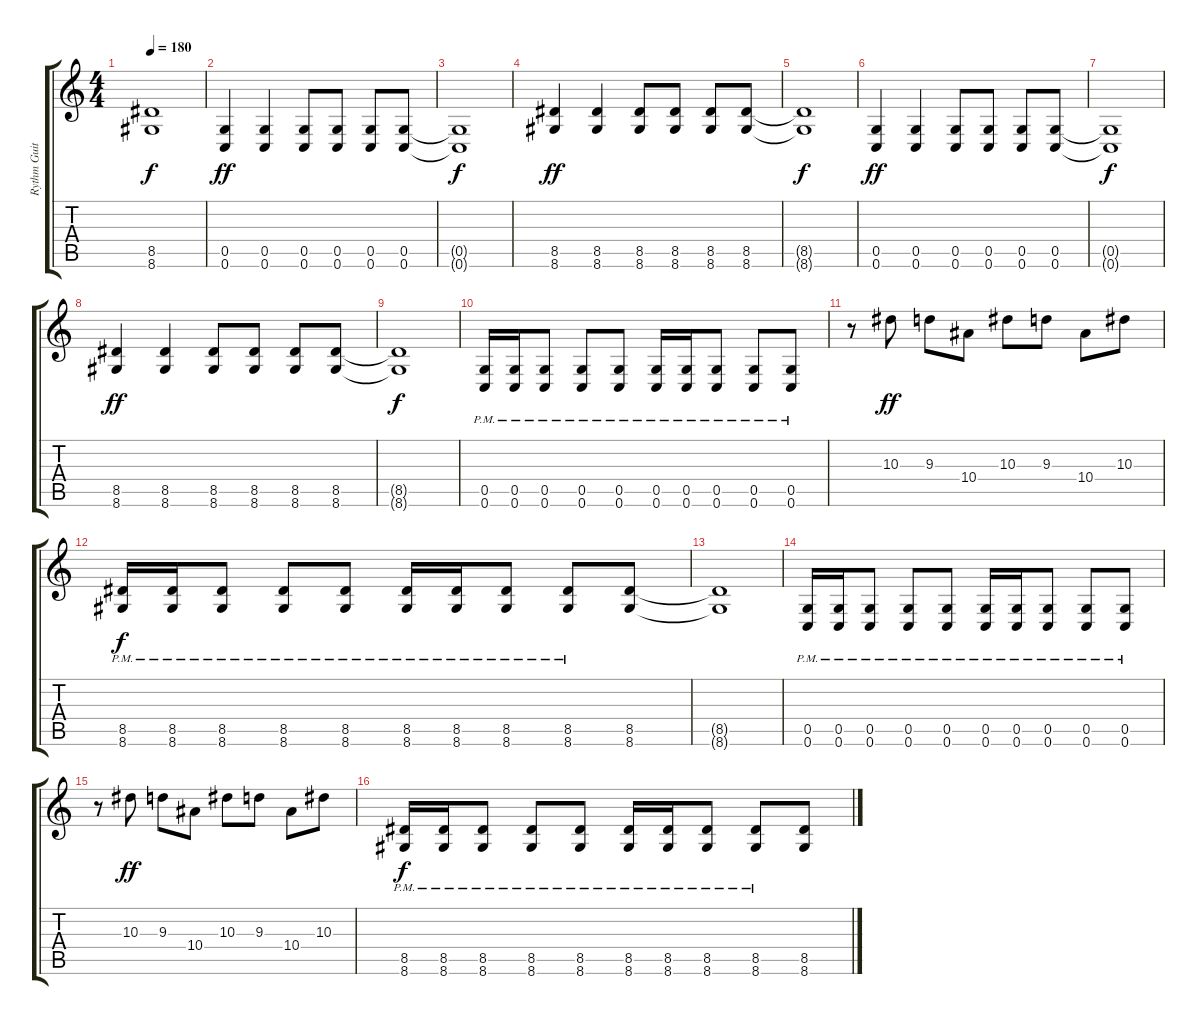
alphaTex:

\track ("Rythm Guitar" "Rythm Guit") {instrument distortionguitar}
\staff {score tabs}
\tuning (D4 A3 F3 C3 G2 C2) {hide}
\ts (4 4)
\tempo 180
\clef g2
\ks c
(8.5{t} 8.6{t}).1{dy f} |
(0.5 0.6).4{dy ff} (0.5 0.6).4 (0.5 0.6).8 (0.5 0.6).8 (0.5 0.6).8 (0.5 0.6).8 |
(0.5{t} 0.6{t}).1{dy f} |
(8.5 8.6).4{dy ff} (8.5 8.6).4 (8.5 8.6).8 (8.5 8.6).8 (8.5 8.6).8 (8.5 8.6).8 |
(8.5{t} 8.6{t}).1{dy f} |
(0.5 0.6).4{dy ff} (0.5 0.6).4 (0.5 0.6).8 (0.5 0.6).8 (0.5 0.6).8 (0.5 0.6).8 |
(0.5{t} 0.6{t}).1{dy f} |
(8.5 8.6).4{dy ff} (8.5 8.6).4 (8.5 8.6).8 (8.5 8.6).8 (8.5 8.6).8 (8.5 8.6).8 |
(8.5{t} 8.6{t}).1{dy f} |
(0.5{pm} 0.6{pm}).16{volume 13} (0.5{pm} 0.6{pm}).16 (0.5{pm} 0.6{pm}).8 (0.5{pm} 0.6{pm}).8 (0.5{pm} 0.6{pm}).8 (0.5{pm} 0.6{pm}).16 (0.5{pm} 0.6{pm}).16 (0.5{pm} 0.6{pm}).8 (0.5{pm} 0.6{pm}).8 (0.5{pm} 0.6{pm}).8 |
r.8 10.3.8{dy ff} 9.3.8 10.4.8 10.3.8 9.3.8 10.4.8 10.3.8 |
(8.5{pm} 8.6{pm}).16{dy f} (8.5{pm} 8.6{pm}).16 (8.5{pm} 8.6{pm}).8 (8.5{pm} 8.6{pm}).8 (8.5{pm} 8.6{pm}).8 (8.5{pm} 8.6{pm}).16 (8.5{pm} 8.6{pm}).16 (8.5{pm} 8.6{pm}).8 (8.5{pm} 8.6{pm}).8 (8.5 8.6).8 |
(8.5{t} 8.6{t}).1 |
(0.5{pm} 0.6{pm}).16{volume 13} (0.5{pm} 0.6{pm}).16 (0.5{pm} 0.6{pm}).8 (0.5{pm} 0.6{pm}).8 (0.5{pm} 0.6{pm}).8 (0.5{pm} 0.6{pm}).16 (0.5{pm} 0.6{pm}).16 (0.5{pm} 0.6{pm}).8 (0.5{pm} 0.6{pm}).8 (0.5{pm} 0.6{pm}).8 |
r.8 10.3.8{dy ff} 9.3.8 10.4.8 10.3.8 9.3.8 10.4.8 10.3.8 |
(8.5{pm} 8.6{pm}).16{dy f} (8.5{pm} 8.6{pm}).16 (8.5{pm} 8.6{pm}).8 (8.5{pm} 8.6{pm}).8 (8.5{pm} 8.6{pm}).8 (8.5{pm} 8.6{pm}).16 (8.5{pm} 8.6{pm}).16 (8.5{pm} 8.6{pm}).8 (8.5{pm} 8.6{pm}).8 (8.5 8.6).8
